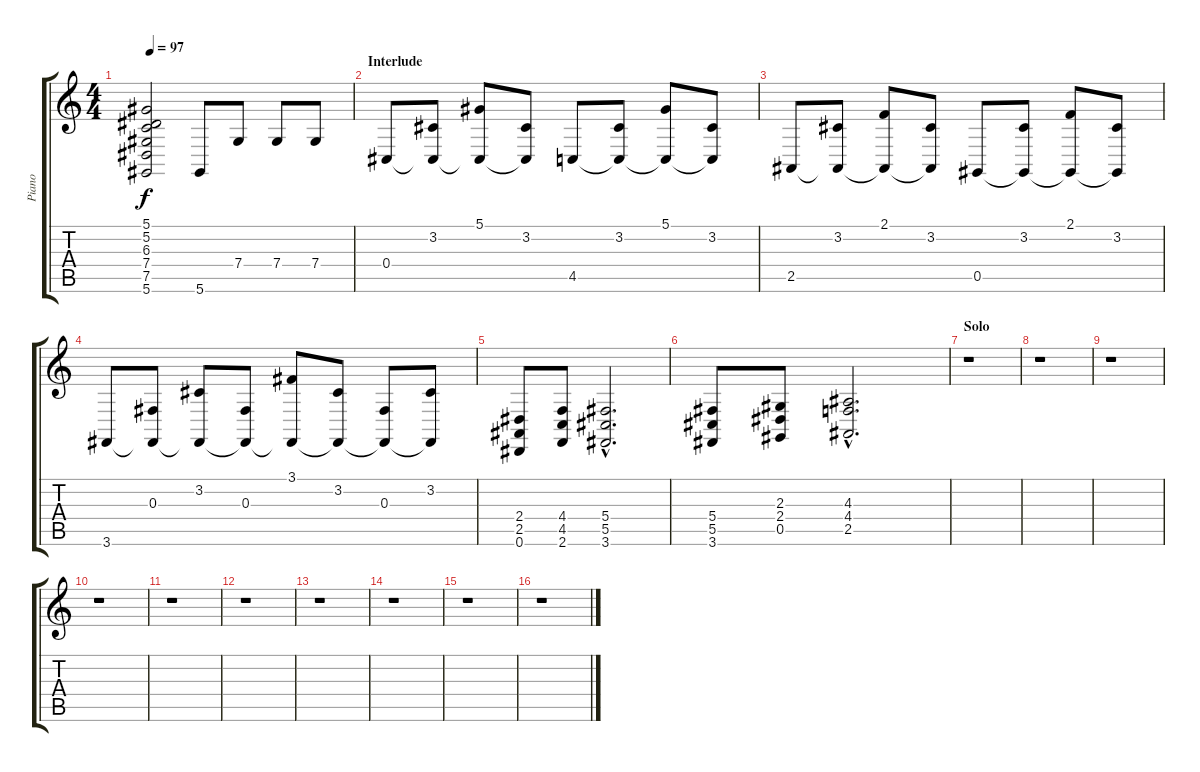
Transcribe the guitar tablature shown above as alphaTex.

\track ("Piano" "Piano") {instrument acousticgrandpiano}
\staff {score tabs}
\tuning (Eb4 Bb3 Gb3 Db3 Ab2 Eb2) {hide}
\ts (4 4)
\tempo 97
\clef g2
\ks c
(5.1 5.2 6.3 7.4 7.5 5.6).2{dy f} 5.6.8 7.4.8 7.4.8 7.4.8 |
\section ("" "Interlude")
0.4.8 (3.2 0.4{t}).8 (5.1 0.4{t}).8 (3.2 0.4{t}).8 4.5.8 (3.2 4.5{t}).8 (5.1 4.5{t}).8 (3.2 4.5{t}).8 |
2.5.8 (3.2 2.5{t}).8 (2.1 2.5{t}).8 (3.2 2.5{t}).8 0.5.8 (3.2 0.5{t}).8 (2.1 0.5{t}).8 (3.2 0.5{t}).8 |
3.6.8 (0.3 3.6{t}).8 (3.2 3.6{t}).8 (0.3 3.6{t}).8 (3.1 3.6{t}).8 (3.2 3.6{t}).8 (0.3 3.6{t}).8 (3.2 3.6{t}).8 |
(2.4 2.5 0.6).8 (4.4 4.5 2.6).8 (5.4{hac} 5.5{hac} 3.6{hac}).2{d} |
(5.4 5.5 3.6).8 (2.3 2.4 0.5).8 (4.3{hac} 4.4{hac} 2.5{hac}).2{d} |
\section ("" "Solo")
r.1 |
r.1 |
r.1 |
r.1 |
r.1 |
r.1 |
r.1 |
r.1 |
r.1 |
r.1
